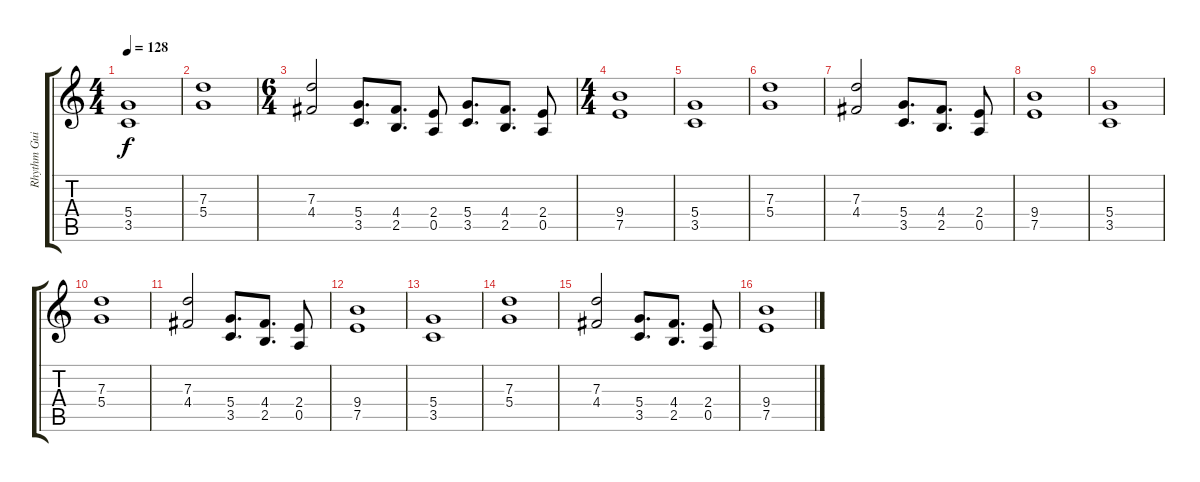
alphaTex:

\track ("Rhythm Guitar" "Rhythm Gui") {instrument distortionguitar}
\staff {score tabs}
\tuning (E4 B3 G3 D3 A2 E2) {hide}
\ts (4 4)
\tempo 128
\clef g2
\ks c
(5.4 3.5).1{dy f} |
(7.3 5.4).1 |
\ts (6 4)
(7.3 4.4).2 (5.4 3.5).8{d} (4.4 2.5).8{d} (2.4 0.5).8 (5.4 3.5).8{d} (4.4 2.5).8{d} (2.4 0.5).8 |
\ts (4 4)
(9.4 7.5).1 |
(5.4 3.5).1 |
(7.3 5.4).1 |
(7.3 4.4).2 (5.4 3.5).8{d} (4.4 2.5).8{d} (2.4 0.5).8 |
(9.4 7.5).1 |
(5.4 3.5).1 |
(7.3 5.4).1 |
(7.3 4.4).2 (5.4 3.5).8{d} (4.4 2.5).8{d} (2.4 0.5).8 |
(9.4 7.5).1 |
(5.4 3.5).1 |
(7.3 5.4).1 |
(7.3 4.4).2 (5.4 3.5).8{d} (4.4 2.5).8{d} (2.4 0.5).8 |
(9.4 7.5).1
